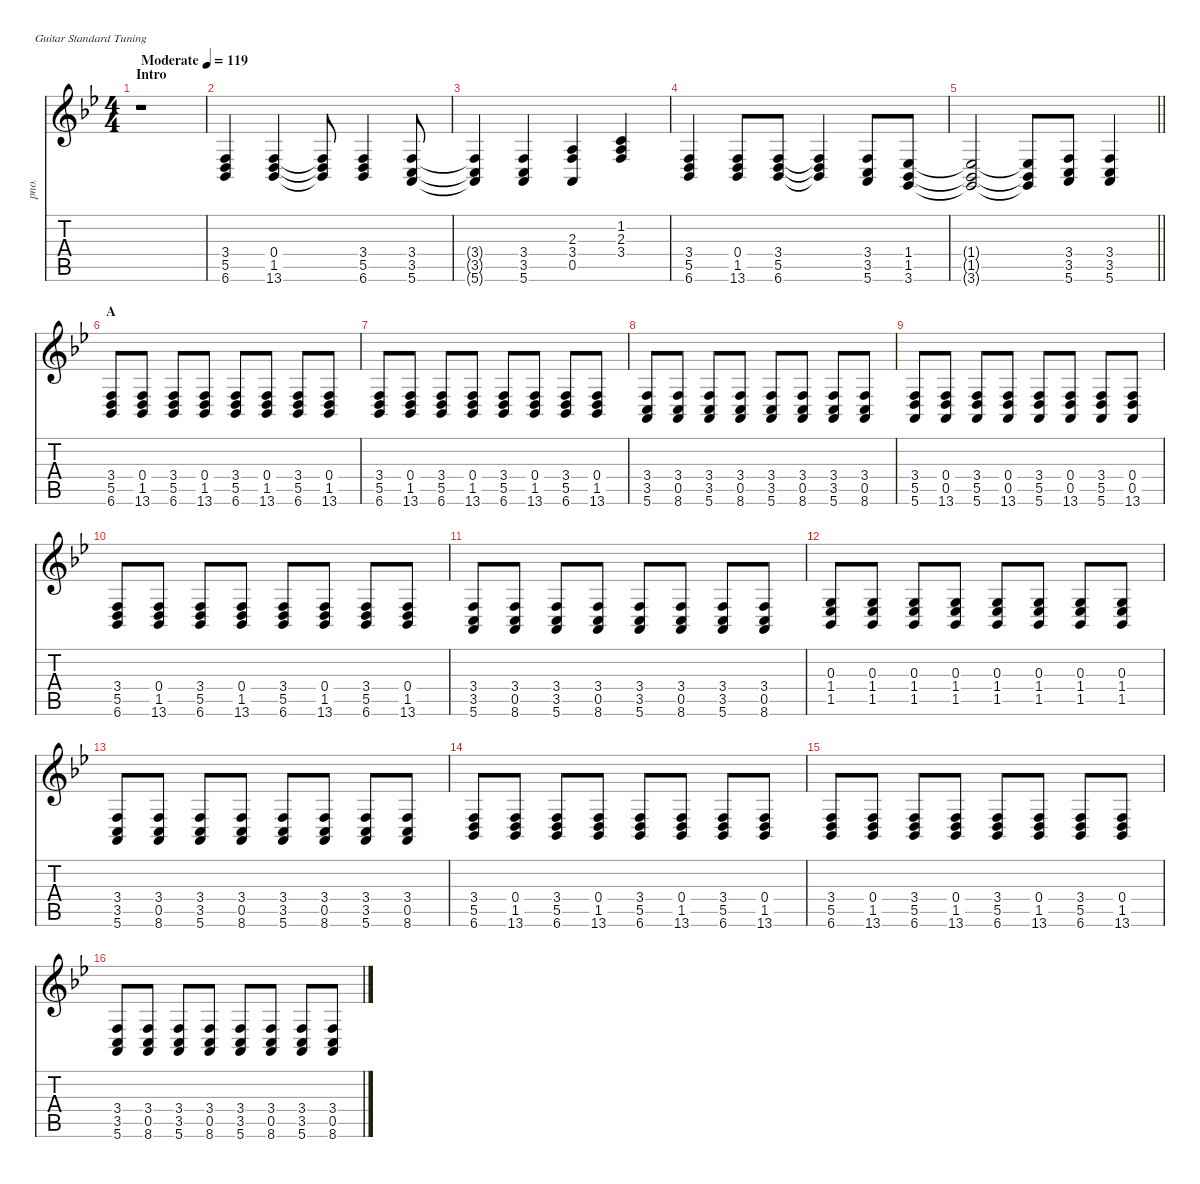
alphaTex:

\defaultSystemsLayout 4
\hideDynamics
\bracketExtendMode nobrackets
\otherSystemsTrackNameOrientation horizontal
\track ("Keyboard 1" "pno.") {instrument brightacousticpiano}
\staff {score tabs}
\tuning (E4 B3 G3 D3 A2 E2)
\ts (4 4)
\beaming (8 2 2 2 2)
\section ("" "Intro")
\tempo (119 "Moderate")
\clef g2
\ks bb
r.1{dy f instrument brightacousticpiano} |
(3.4{acc forcenatural} 5.5{acc forcenatural} 6.6{acc b}).4 (0.4{acc forcenatural} 1.5{acc b} 13.6{acc forcenatural}).4 (0.4{t acc forcenatural} 1.5{t acc b} 13.6{t acc forcenatural}).8 (3.4{acc forcenatural} 5.5{acc forcenatural} 6.6{acc b}).4 (3.4{acc forcenatural} 3.5{acc forcenatural} 5.6{acc forcenatural}).8 |
(3.4{t acc forcenatural} 3.5{t acc forcenatural} 5.6{t acc forcenatural}).4 (3.4{acc forcenatural} 3.5{acc forcenatural} 5.6{acc forcenatural}).4 (2.3{acc forcenatural} 3.4{acc forcenatural} 0.5{acc forcenatural}).4 (1.2{acc forcenatural} 2.3{acc forcenatural} 3.4{acc forcenatural}).4 |
(3.4{acc forcenatural} 5.5{acc forcenatural} 6.6{acc b}).4 (0.4{acc forcenatural} 1.5{acc b} 13.6{acc forcenatural}).8 (3.4{acc forcenatural} 5.5{acc forcenatural} 6.6{acc b}).8 (3.4{t acc forcenatural} 5.5{t acc forcenatural} 6.6{t acc b}).4 (3.4{acc forcenatural} 3.5{acc forcenatural} 5.6{acc forcenatural}).8 (1.4{acc b} 1.5{acc b} 3.6{acc forcenatural}).8 |
\barLineRight lightlight
(1.4{t acc b} 1.5{t acc b} 3.6{t acc forcenatural}).2 (1.4{t acc b} 1.5{t acc b} 3.6{t acc forcenatural}).8 (3.4{acc forcenatural} 3.5{acc forcenatural} 5.6{acc forcenatural}).8 (3.4{acc forcenatural} 3.5{acc forcenatural} 5.6{acc forcenatural}).4 |
\section ("" "A")
(3.4{acc forcenatural} 5.5{acc forcenatural} 6.6{acc b}).8 (0.4{acc forcenatural} 1.5{acc b} 13.6{acc forcenatural}).8 (3.4{acc forcenatural} 5.5{acc forcenatural} 6.6{acc b}).8 (0.4{acc forcenatural} 1.5{acc b} 13.6{acc forcenatural}).8 (3.4{acc forcenatural} 5.5{acc forcenatural} 6.6{acc b}).8 (0.4{acc forcenatural} 1.5{acc b} 13.6{acc forcenatural}).8 (3.4{acc forcenatural} 5.5{acc forcenatural} 6.6{acc b}).8 (0.4{acc forcenatural} 1.5{acc b} 13.6{acc forcenatural}).8 |
(3.4{acc forcenatural} 5.5{acc forcenatural} 6.6{acc b}).8 (0.4{acc forcenatural} 1.5{acc b} 13.6{acc forcenatural}).8 (3.4{acc forcenatural} 5.5{acc forcenatural} 6.6{acc b}).8 (0.4{acc forcenatural} 1.5{acc b} 13.6{acc forcenatural}).8 (3.4{acc forcenatural} 5.5{acc forcenatural} 6.6{acc b}).8 (0.4{acc forcenatural} 1.5{acc b} 13.6{acc forcenatural}).8 (3.4{acc forcenatural} 5.5{acc forcenatural} 6.6{acc b}).8 (0.4{acc forcenatural} 1.5{acc b} 13.6{acc forcenatural}).8 |
(3.4{acc forcenatural} 3.5{acc forcenatural} 5.6{acc forcenatural}).8 (3.4{acc forcenatural} 0.5{acc forcenatural} 8.6{acc forcenatural}).8 (3.4{acc forcenatural} 3.5{acc forcenatural} 5.6{acc forcenatural}).8 (3.4{acc forcenatural} 0.5{acc forcenatural} 8.6{acc forcenatural}).8 (3.4{acc forcenatural} 3.5{acc forcenatural} 5.6{acc forcenatural}).8 (3.4{acc forcenatural} 0.5{acc forcenatural} 8.6{acc forcenatural}).8 (3.4{acc forcenatural} 3.5{acc forcenatural} 5.6{acc forcenatural}).8 (3.4{acc forcenatural} 0.5{acc forcenatural} 8.6{acc forcenatural}).8 |
(3.4{acc forcenatural} 5.5{acc forcenatural} 5.6{acc forcenatural}).8 (0.4{acc forcenatural} 0.5{acc forcenatural} 13.6{acc forcenatural}).8 (3.4{acc forcenatural} 5.5{acc forcenatural} 5.6{acc forcenatural}).8 (0.4{acc forcenatural} 0.5{acc forcenatural} 13.6{acc forcenatural}).8 (3.4{acc forcenatural} 5.5{acc forcenatural} 5.6{acc forcenatural}).8 (0.4{acc forcenatural} 0.5{acc forcenatural} 13.6{acc forcenatural}).8 (3.4{acc forcenatural} 5.5{acc forcenatural} 5.6{acc forcenatural}).8 (0.4{acc forcenatural} 0.5{acc forcenatural} 13.6{acc forcenatural}).8 |
(3.4{acc forcenatural} 5.5{acc forcenatural} 6.6{acc b}).8 (0.4{acc forcenatural} 1.5{acc b} 13.6{acc forcenatural}).8 (3.4{acc forcenatural} 5.5{acc forcenatural} 6.6{acc b}).8 (0.4{acc forcenatural} 1.5{acc b} 13.6{acc forcenatural}).8 (3.4{acc forcenatural} 5.5{acc forcenatural} 6.6{acc b}).8 (0.4{acc forcenatural} 1.5{acc b} 13.6{acc forcenatural}).8 (3.4{acc forcenatural} 5.5{acc forcenatural} 6.6{acc b}).8 (0.4{acc forcenatural} 1.5{acc b} 13.6{acc forcenatural}).8 |
(3.4{acc forcenatural} 3.5{acc forcenatural} 5.6{acc forcenatural}).8 (3.4{acc forcenatural} 0.5{acc forcenatural} 8.6{acc forcenatural}).8 (3.4{acc forcenatural} 3.5{acc forcenatural} 5.6{acc forcenatural}).8 (3.4{acc forcenatural} 0.5{acc forcenatural} 8.6{acc forcenatural}).8 (3.4{acc forcenatural} 3.5{acc forcenatural} 5.6{acc forcenatural}).8 (3.4{acc forcenatural} 0.5{acc forcenatural} 8.6{acc forcenatural}).8 (3.4{acc forcenatural} 3.5{acc forcenatural} 5.6{acc forcenatural}).8 (3.4{acc forcenatural} 0.5{acc forcenatural} 8.6{acc forcenatural}).8 |
(0.3{acc forcenatural} 1.4{acc b} 1.5{acc b}).8 (0.3{acc forcenatural} 1.4{acc b} 1.5{acc b}).8 (0.3{acc forcenatural} 1.4{acc b} 1.5{acc b}).8 (0.3{acc forcenatural} 1.4{acc b} 1.5{acc b}).8 (0.3{acc forcenatural} 1.4{acc b} 1.5{acc b}).8 (0.3{acc forcenatural} 1.4{acc b} 1.5{acc b}).8 (0.3{acc forcenatural} 1.4{acc b} 1.5{acc b}).8 (0.3{acc forcenatural} 1.4{acc b} 1.5{acc b}).8 |
(3.4{acc forcenatural} 3.5{acc forcenatural} 5.6{acc forcenatural}).8 (3.4{acc forcenatural} 0.5{acc forcenatural} 8.6{acc forcenatural}).8 (3.4{acc forcenatural} 3.5{acc forcenatural} 5.6{acc forcenatural}).8 (3.4{acc forcenatural} 0.5{acc forcenatural} 8.6{acc forcenatural}).8 (3.4{acc forcenatural} 3.5{acc forcenatural} 5.6{acc forcenatural}).8 (3.4{acc forcenatural} 0.5{acc forcenatural} 8.6{acc forcenatural}).8 (3.4{acc forcenatural} 3.5{acc forcenatural} 5.6{acc forcenatural}).8 (3.4{acc forcenatural} 0.5{acc forcenatural} 8.6{acc forcenatural}).8 |
(3.4{acc forcenatural} 5.5{acc forcenatural} 6.6{acc b}).8 (0.4{acc forcenatural} 1.5{acc b} 13.6{acc forcenatural}).8 (3.4{acc forcenatural} 5.5{acc forcenatural} 6.6{acc b}).8 (0.4{acc forcenatural} 1.5{acc b} 13.6{acc forcenatural}).8 (3.4{acc forcenatural} 5.5{acc forcenatural} 6.6{acc b}).8 (0.4{acc forcenatural} 1.5{acc b} 13.6{acc forcenatural}).8 (3.4{acc forcenatural} 5.5{acc forcenatural} 6.6{acc b}).8 (0.4{acc forcenatural} 1.5{acc b} 13.6{acc forcenatural}).8 |
(3.4{acc forcenatural} 5.5{acc forcenatural} 6.6{acc b}).8 (0.4{acc forcenatural} 1.5{acc b} 13.6{acc forcenatural}).8 (3.4{acc forcenatural} 5.5{acc forcenatural} 6.6{acc b}).8 (0.4{acc forcenatural} 1.5{acc b} 13.6{acc forcenatural}).8 (3.4{acc forcenatural} 5.5{acc forcenatural} 6.6{acc b}).8 (0.4{acc forcenatural} 1.5{acc b} 13.6{acc forcenatural}).8 (3.4{acc forcenatural} 5.5{acc forcenatural} 6.6{acc b}).8 (0.4{acc forcenatural} 1.5{acc b} 13.6{acc forcenatural}).8 |
(3.4{acc forcenatural} 3.5{acc forcenatural} 5.6{acc forcenatural}).8 (3.4{acc forcenatural} 0.5{acc forcenatural} 8.6{acc forcenatural}).8 (3.4{acc forcenatural} 3.5{acc forcenatural} 5.6{acc forcenatural}).8 (3.4{acc forcenatural} 0.5{acc forcenatural} 8.6{acc forcenatural}).8 (3.4{acc forcenatural} 3.5{acc forcenatural} 5.6{acc forcenatural}).8 (3.4{acc forcenatural} 0.5{acc forcenatural} 8.6{acc forcenatural}).8 (3.4{acc forcenatural} 3.5{acc forcenatural} 5.6{acc forcenatural}).8 (3.4{acc forcenatural} 0.5{acc forcenatural} 8.6{acc forcenatural}).8
